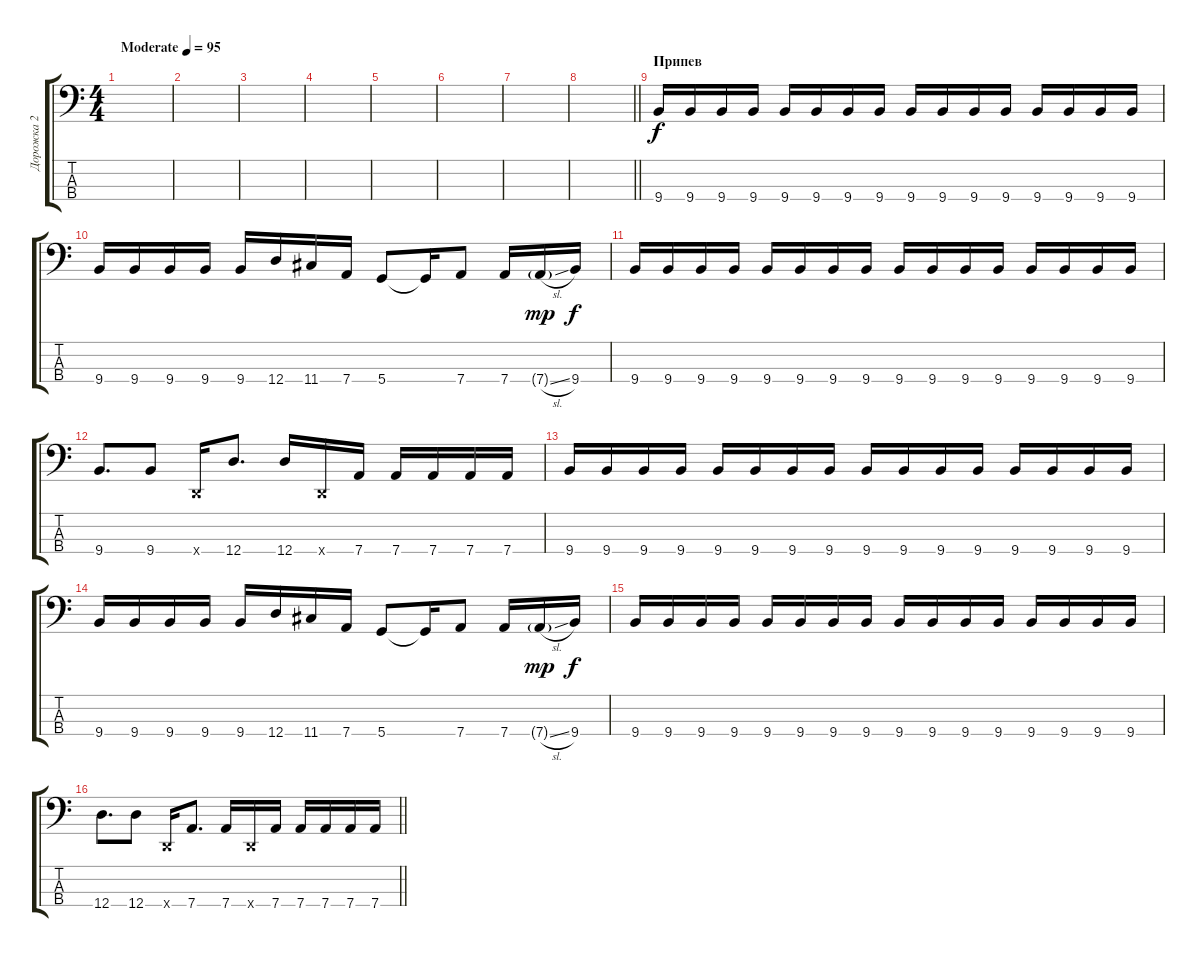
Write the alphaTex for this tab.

\track ("Дорожка 2" "Дорожка 2") {instrument slapbass2}
\staff {score tabs}
\tuning (G2 D2 A1 D1) {hide}
\ts (4 4)
\tempo (95 "Moderate")
\clef f4
\ks c
|
|
|
|
|
|
|
\barLineRight lightlight
|
\section ("" "Припев")
9.4.16 9.4.16 9.4.16 9.4.16 9.4.16 9.4.16 9.4.16 9.4.16 9.4.16 9.4.16 9.4.16 9.4.16 9.4.16 9.4.16 9.4.16 9.4.16 |
9.4.16 9.4.16 9.4.16 9.4.16 9.4.16 12.4.16 11.4.16 7.4.16 5.4.8 5.4{t}.16 7.4.8 7.4.16 7.4{sl g}.16{dy mp} 9.4.16{dy f} |
9.4.16 9.4.16 9.4.16 9.4.16 9.4.16 9.4.16 9.4.16 9.4.16 9.4.16 9.4.16 9.4.16 9.4.16 9.4.16 9.4.16 9.4.16 9.4.16 |
9.4.8{d} 9.4.8 0.4{x}.16 12.4.8{d} 12.4.16 0.4{x}.16 7.4.16 7.4.16 7.4.16 7.4.16 7.4.16 |
9.4.16 9.4.16 9.4.16 9.4.16 9.4.16 9.4.16 9.4.16 9.4.16 9.4.16 9.4.16 9.4.16 9.4.16 9.4.16 9.4.16 9.4.16 9.4.16 |
9.4.16 9.4.16 9.4.16 9.4.16 9.4.16 12.4.16 11.4.16 7.4.16 5.4.8 5.4{t}.16 7.4.8 7.4.16 7.4{sl g}.16{dy mp} 9.4.16{dy f} |
9.4.16 9.4.16 9.4.16 9.4.16 9.4.16 9.4.16 9.4.16 9.4.16 9.4.16 9.4.16 9.4.16 9.4.16 9.4.16 9.4.16 9.4.16 9.4.16 |
\barLineRight lightlight
12.4.8{d} 12.4.8 0.4{x}.16 7.4.8{d} 7.4.16 0.4{x}.16 7.4.16 7.4.16 7.4.16 7.4.16 7.4.16
